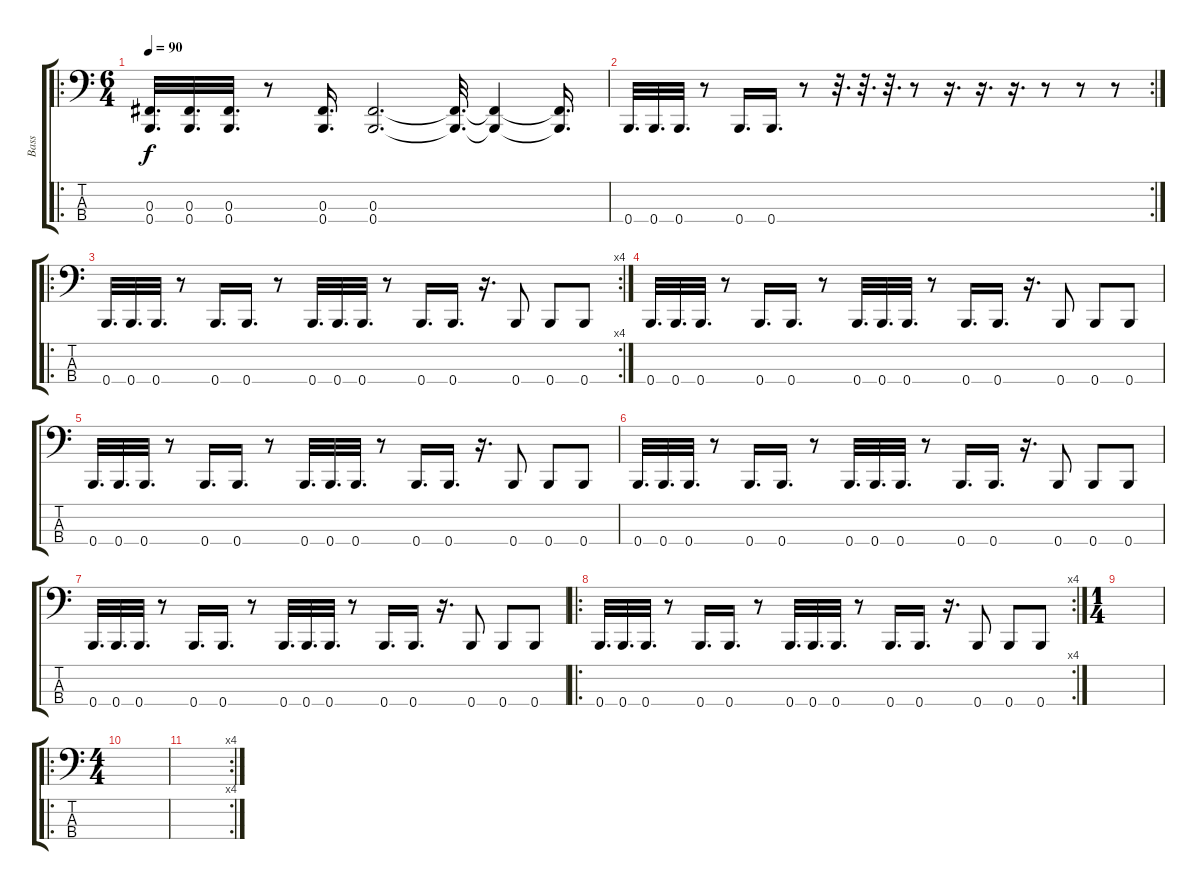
\track ("Bass" "Bass") {instrument electricbasspick}
\staff {score tabs}
\tuning (E2 B1 Gb1 B0) {hide}
\ro
\ts (6 4)
\tempo 90
\clef f4
\ks c
(0.3 0.4).32{d dy f} (0.3 0.4).32{d} (0.3 0.4).32{d} r.8 (0.3 0.4).16{d} (0.3 0.4).2{d} (0.3{t} 0.4{t}).32{d} (0.3{t} 0.4{t}).4 (0.3{t} 0.4{t}).16{d} |
\rc 2
0.4.32{d} 0.4.32{d} 0.4.32{d} r.8 0.4.16{d} 0.4.16{d} r.8 r.32{d} r.32{d} r.32{d} r.8 r.16{d} r.16{d} r.16{d} r.8 r.8 r.8 |
\ro
\rc 4
0.4.32{d} 0.4.32{d} 0.4.32{d} r.8 0.4.16{d} 0.4.16{d} r.8 0.4.32{d} 0.4.32{d} 0.4.32{d} r.8 0.4.16{d} 0.4.16{d} r.16{d} 0.4.8 0.4.8 0.4.8 |
0.4.32{d} 0.4.32{d} 0.4.32{d} r.8 0.4.16{d} 0.4.16{d} r.8 0.4.32{d} 0.4.32{d} 0.4.32{d} r.8 0.4.16{d} 0.4.16{d} r.16{d} 0.4.8 0.4.8 0.4.8 |
0.4.32{d} 0.4.32{d} 0.4.32{d} r.8 0.4.16{d} 0.4.16{d} r.8 0.4.32{d} 0.4.32{d} 0.4.32{d} r.8 0.4.16{d} 0.4.16{d} r.16{d} 0.4.8 0.4.8 0.4.8 |
0.4.32{d} 0.4.32{d} 0.4.32{d} r.8 0.4.16{d} 0.4.16{d} r.8 0.4.32{d} 0.4.32{d} 0.4.32{d} r.8 0.4.16{d} 0.4.16{d} r.16{d} 0.4.8 0.4.8 0.4.8 |
0.4.32{d} 0.4.32{d} 0.4.32{d} r.8 0.4.16{d} 0.4.16{d} r.8 0.4.32{d} 0.4.32{d} 0.4.32{d} r.8 0.4.16{d} 0.4.16{d} r.16{d} 0.4.8 0.4.8 0.4.8 |
\ro
\rc 4
0.4.32{d} 0.4.32{d} 0.4.32{d} r.8 0.4.16{d} 0.4.16{d} r.8 0.4.32{d} 0.4.32{d} 0.4.32{d} r.8 0.4.16{d} 0.4.16{d} r.16{d} 0.4.8 0.4.8 0.4.8 |
\ts (1 4)
|
\ro
\ts (4 4)
|
\rc 4
